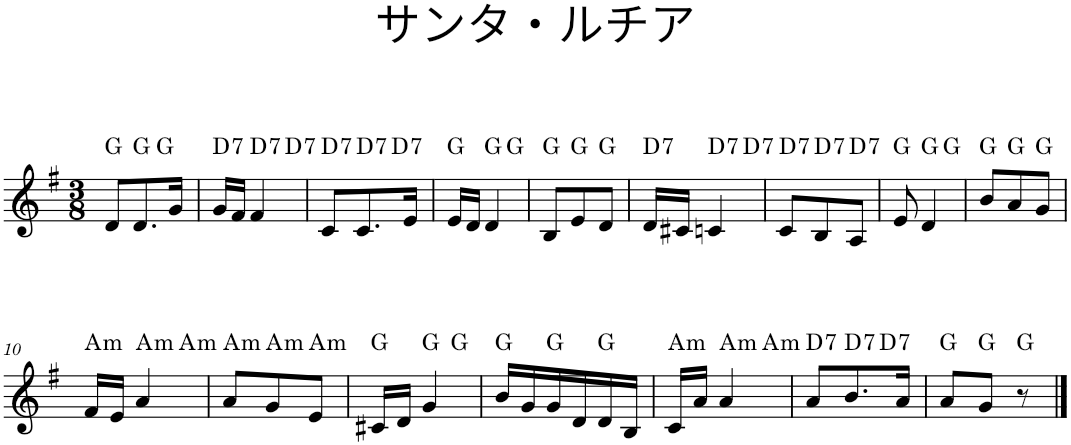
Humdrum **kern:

**kern	**harte
*part1	*part1
*staff1	*
*I"Piano	*
*I'Pno.	*
*clefG2	*
*k[f#]	*
*M3/8	*
=1	=1
*^	*
8d/L	4ryy	G:maj
8.d/	.	G:maj
.	8ryy	G:maj
16g/Jk	.	.
=2	=2	=2
!	!	!LO:H:kt=7
16g/LL	4ryy	D:7
16f#/JJ	.	.
!	!	!LO:H:kt=7
4f#/	.	D:7
!	!	!LO:H:kt=7
.	8ryy	D:7
=3	=3	=3
!	!	!LO:H:kt=7
8c/L	4ryy	D:7
!	!	!LO:H:kt=7
8.c/	.	D:7
!	!	!LO:H:kt=7
.	8ryy	D:7
16e/Jk	.	.
=4	=4	=4
16e/LL	4ryy	G:maj
16d/JJ	.	.
4d/	.	G:maj
.	8ryy	G:maj
*v	*v	*
=5	=5
8B/L	G:maj
8e/	G:maj
8d/J	G:maj
=6	=6
!	!LO:H:kt=7
*^	*
16d/LL	4ryy	D:7
16c#X/JJ	.	.
!	!	!LO:H:kt=7
4cn/	.	D:7
!	!	!LO:H:kt=7
.	8ryy	D:7
=7	=7	=7
!	!	!LO:H:kt=7
*v	*v	*
8c/L	D:7
!	!LO:H:kt=7
8B/	D:7
!	!LO:H:kt=7
8A/J	D:7
=8	=8
*^	*
8e/	4ryy	G:maj
4d/	.	G:maj
.	8ryy	G:maj
*v	*v	*
=9	=9
8b/L	G:maj
8a/	G:maj
8g/J	G:maj
!!LO:LB:g=z
=10	=10
!	!LO:H:kt=m
*^	*
16f#/LL	4ryy	A:min
16e/JJ	.	.
!	!	!LO:H:kt=m
4a/	.	A:min
!	!	!LO:H:kt=m
.	8ryy	A:min
=11	=11	=11
!	!	!LO:H:kt=m
*v	*v	*
8a/L	A:min
!	!LO:H:kt=m
8g/	A:min
!	!LO:H:kt=m
8e/J	A:min
=12	=12
*^	*
16c#X/LL	4ryy	G:maj
16d/JJ	.	.
4g/	.	G:maj
.	8ryy	G:maj
*v	*v	*
=13	=13
16b/LL	G:maj
16g/	.
16g/	G:maj
16d/	.
16d/	G:maj
16B/JJ	.
=14	=14
!	!LO:H:kt=m
*^	*
16c/LL	4ryy	A:min
16a/JJ	.	.
!	!	!LO:H:kt=m
4a/	.	A:min
!	!	!LO:H:kt=m
.	8ryy	A:min
=15	=15	=15
!	!	!LO:H:kt=7
8a/L	4ryy	D:7
!	!	!LO:H:kt=7
8.b/	.	D:7
!	!	!LO:H:kt=7
.	8ryy	D:7
16a/Jk	.	.
*v	*v	*
=16	=16
8a/L	G:maj
8g/J	G:maj
8r	G:maj
==	==
*-	*-
